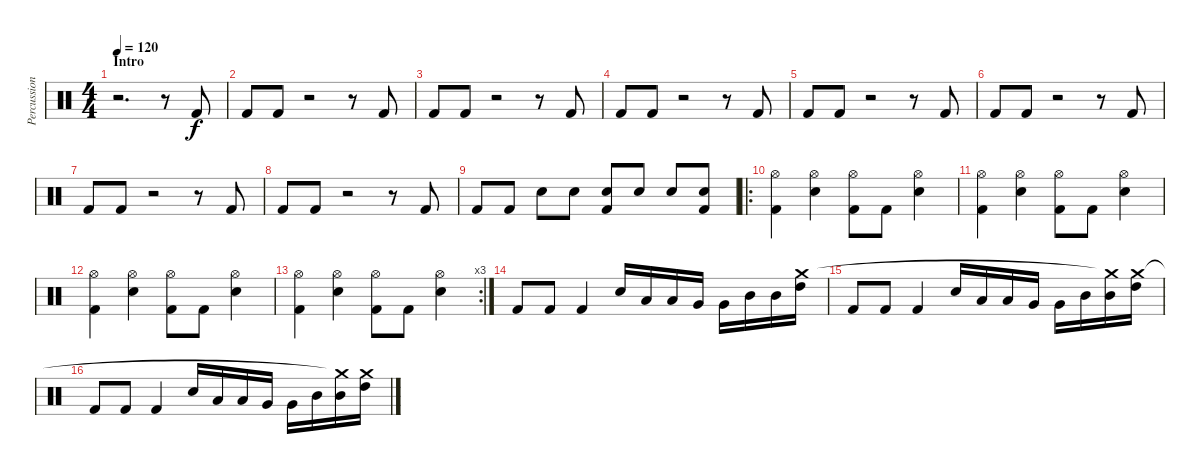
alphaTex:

\track ("Percussions" "Percussion") {instrument percussion}
\staff {score}
\articulation defaults
\ts (4 4)
\section ("" "Intro")
\tempo 120
\clef neutral
\ks c
r.2{d dy f} r.8 "Kick (hit) 2".8 |
"Kick (hit) 2".8 "Kick (hit) 2".8 r.2 r.8 "Kick (hit) 2".8 |
"Kick (hit) 2".8 "Kick (hit) 2".8 r.2 r.8 "Kick (hit) 2".8 |
"Kick (hit) 2".8 "Kick (hit) 2".8 r.2 r.8 "Kick (hit) 2".8 |
"Kick (hit) 2".8 "Kick (hit) 2".8 r.2 r.8 "Kick (hit) 2".8 |
"Kick (hit) 2".8 "Kick (hit) 2".8 r.2 r.8 "Kick (hit) 2".8 |
"Kick (hit) 2".8 "Kick (hit) 2".8 r.2 r.8 "Kick (hit) 2".8 |
"Kick (hit) 2".8 "Kick (hit) 2".8 r.2 r.8 "Kick (hit) 2".8 |
"Kick (hit) 2".8 "Kick (hit) 2".8 "Electric Snare (hit)".8 "Electric Snare (hit)".8 ("Kick (hit) 2" "Electric Snare (hit)").8 "Electric Snare (hit)".8 "Electric Snare (hit)".8 ("Kick (hit) 2" "Electric Snare (hit)").8 |
\ro
("Kick (hit) 2" "Hi-Hat (open)").4 ("Electric Snare (hit)" "Hi-Hat (open)").4 ("Kick (hit) 2" "Hi-Hat (open)").8 "Kick (hit) 2".8 ("Electric Snare (hit)" "Hi-Hat (open)").4 |
("Kick (hit) 2" "Hi-Hat (open)").4 ("Electric Snare (hit)" "Hi-Hat (open)").4 ("Kick (hit) 2" "Hi-Hat (open)").8 "Kick (hit) 2".8 ("Electric Snare (hit)" "Hi-Hat (open)").4 |
("Kick (hit) 2" "Hi-Hat (open)").4 ("Electric Snare (hit)" "Hi-Hat (open)").4 ("Kick (hit) 2" "Hi-Hat (open)").8 "Kick (hit) 2".8 ("Electric Snare (hit)" "Hi-Hat (open)").4 |
\rc 3
("Kick (hit) 2" "Hi-Hat (open)").4 ("Electric Snare (hit)" "Hi-Hat (open)").4 ("Kick (hit) 2" "Hi-Hat (open)").8 "Kick (hit) 2".8 ("Electric Snare (hit)" "Hi-Hat (open)").4 |
"Kick (hit) 2".8 "Kick (hit) 2".8 "Kick (hit) 2".4 "Electric Snare (hit)".16 "Low Tom (hit)".16 "Low Tom (hit)".16 "Very Low Tom (hit)".16 "Very Low Tom (hit)".16 "Mid Tom (hit)".16 "Mid Tom (hit)".16 ("High Tom (hit)" "Crash medium (hit)").16 |
"Kick (hit) 2".8 "Kick (hit) 2".8 "Kick (hit) 2".4 "Electric Snare (hit)".16 "Low Tom (hit)".16 "Low Tom (hit)".16 "Very Low Tom (hit)".16 "Very Low Tom (hit)".16 "Mid Tom (hit)".16 ("Mid Tom (hit)" "Crash medium (hit)"{t}).16 ("High Tom (hit)" "Crash medium (hit)").16 |
"Kick (hit) 2".8 "Kick (hit) 2".8 "Kick (hit) 2".4 "Electric Snare (hit)".16 "Low Tom (hit)".16 "Low Tom (hit)".16 "Very Low Tom (hit)".16 "Very Low Tom (hit)".16 "Mid Tom (hit)".16 ("Mid Tom (hit)" "Crash medium (hit)"{t}).16 ("High Tom (hit)" "Crash medium (hit)").16
